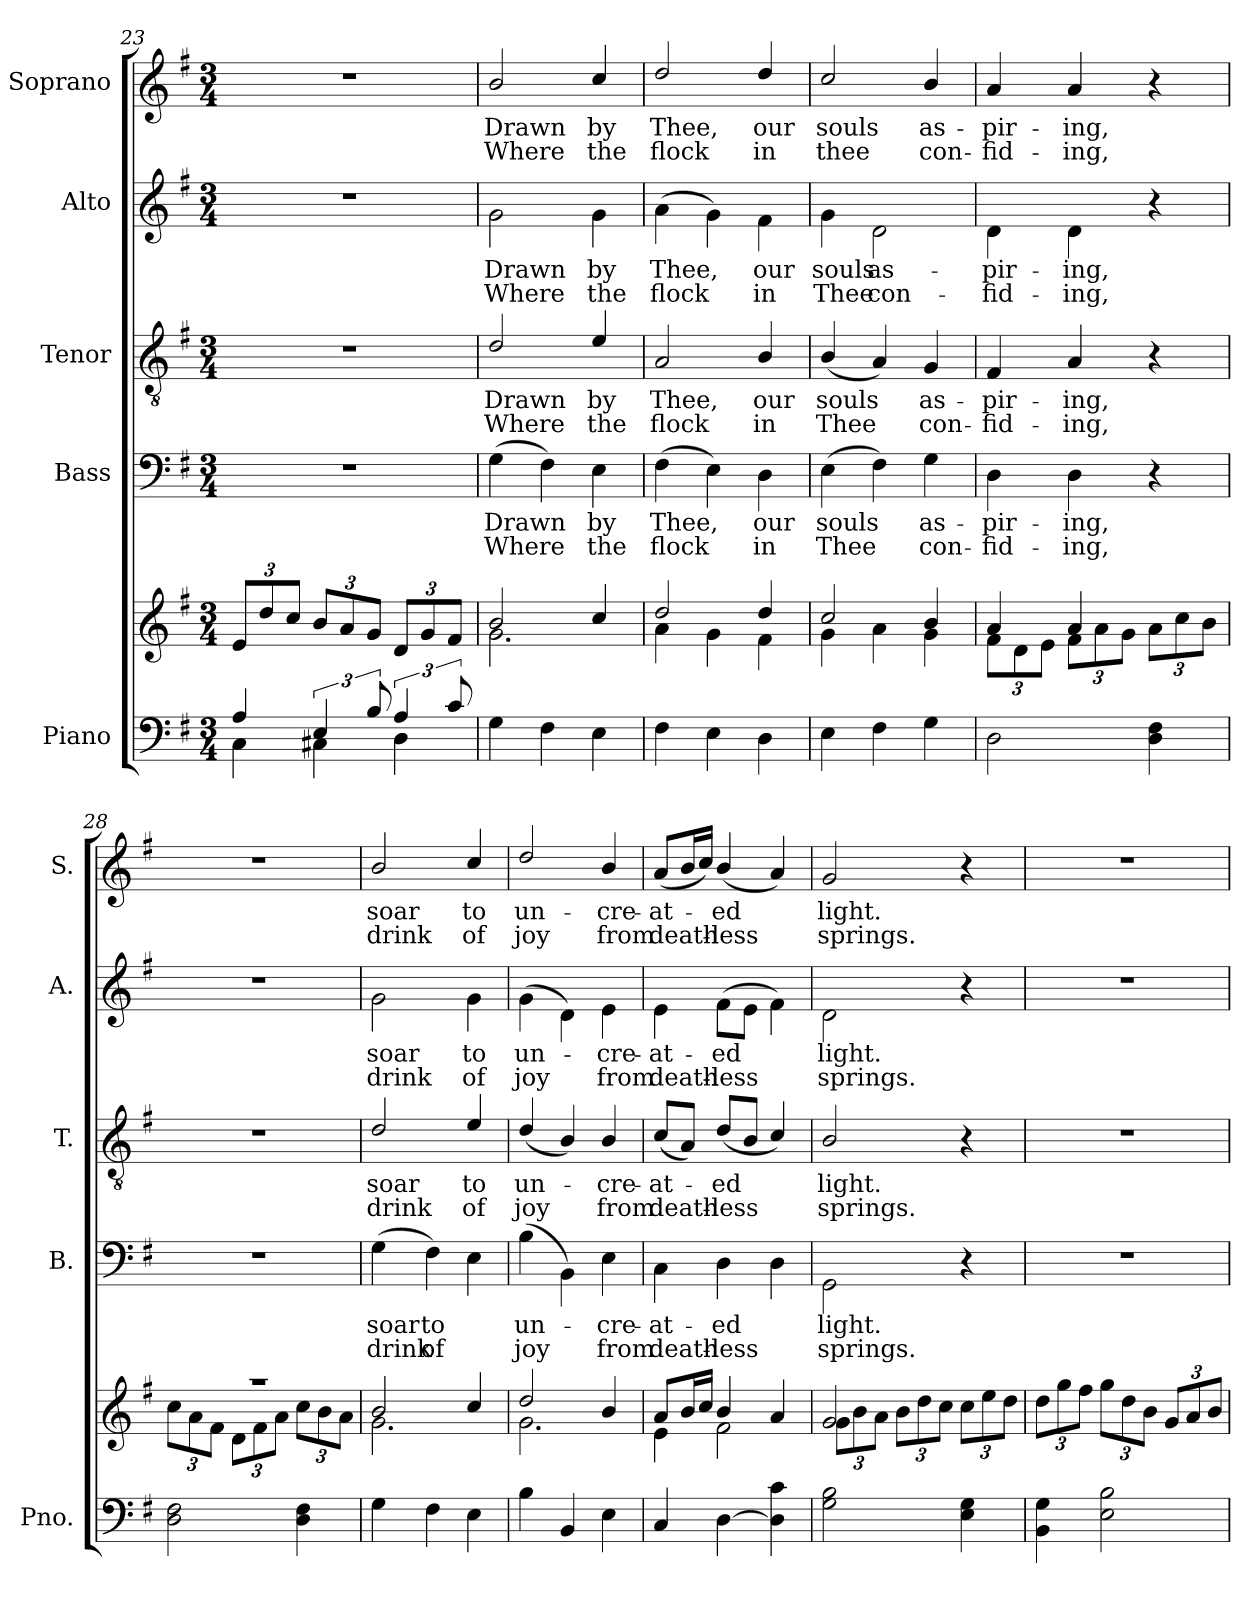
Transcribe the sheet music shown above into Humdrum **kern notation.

**kern	**kern	**kern	**text	**text	**kern	**text	**text	**kern	**text	**text	**kern	**text	**text
*part5	*part5	*part4	*part4	*part4	*part3	*part3	*part3	*part2	*part2	*part2	*part1	*part1	*part1
*staff6	*staff5	*staff4	*staff4	*staff4	*staff3	*staff3	*staff3	*staff2	*staff2	*staff2	*staff1	*staff1	*staff1
*I"Piano	*	*I"Bass	*	*	*I"Tenor	*	*	*I"Alto	*	*	*I"Soprano	*	*
*I'Pno.	*	*I'B.	*	*	*I'T.	*	*	*I'A.	*	*	*I'S.	*	*
!!LO:PB:g=z
*clefF4	*clefG2	*clefF4	*	*	*clefGv2	*	*	*clefG2	*	*	*clefG2	*	*
*k[f#]	*k[f#]	*k[f#]	*	*	*k[f#]	*	*	*k[f#]	*	*	*k[f#]	*	*
*G:	*G:	*G:	*	*	*G:	*	*	*G:	*	*	*G:	*	*
*M3/4	*M3/4	*M3/4	*	*	*M3/4	*	*	*M3/4	*	*	*M3/4	*	*
=23	=23	=23	=23	=23	=23	=23	=23	=23	=23	=23	=23	=23	=23
*^	*	*	*	*	*	*	*	*	*	*	*	*	*
*	*	*Xbrackettup	*	*	*	*	*	*	*	*	*	*	*	*
4A/	4C\	12e/L	2.r	.	.	2.r	.	.	2.r	.	.	2.r	.	.
.	.	12dd/	.	.	.	.	.	.	.	.	.	.	.	.
.	.	12cc/J	.	.	.	.	.	.	.	.	.	.	.	.
6E/	4C#X\	12b/L	.	.	.	.	.	.	.	.	.	.	.	.
.	.	12a/	.	.	.	.	.	.	.	.	.	.	.	.
12B/	.	12g/J	.	.	.	.	.	.	.	.	.	.	.	.
6A/	4D\	12d/L	.	.	.	.	.	.	.	.	.	.	.	.
.	.	12g/	.	.	.	.	.	.	.	.	.	.	.	.
12c/	.	12f#/J	.	.	.	.	.	.	.	.	.	.	.	.
*v	*v	*	*	*	*	*	*	*	*	*	*	*	*	*
=24	=24	=24	=24	=24	=24	=24	=24	=24	=24	=24	=24	=24	=24
*	*^	*	*	*	*	*	*	*	*	*	*	*	*
!	!	!	!	!LO:LY:b	!LO:LY:b	!	!LO:LY:b	!LO:LY:b	!	!LO:LY:b	!LO:LY:b	!	!LO:LY:b	!LO:LY:b
4G\	2b/	2.g\	(>4G\	Drawn	Where	2d/	Drawn	Where	2g\	Drawn	Where	2b/	Drawn	Where
4F#\	.	.	4F#\)	.	.	.	.	.	.	.	.	.	.	.
!	!	!	!	!LO:LY:b	!LO:LY:b	!	!LO:LY:b	!LO:LY:b	!	!LO:LY:b	!LO:LY:b	!	!LO:LY:b	!LO:LY:b
4E\	4cc/	.	4E\	by	the	4e/	by	the	4g\	by	the	4cc/	by	the
=25	=25	=25	=25	=25	=25	=25	=25	=25	=25	=25	=25	=25	=25	=25
!	!	!	!	!LO:LY:b	!LO:LY:b	!	!LO:LY:b	!LO:LY:b	!	!LO:LY:b	!LO:LY:b	!	!LO:LY:b	!LO:LY:b
4F#\	2dd/	4a\	(>4F#\	Thee,	flock	2A/	Thee,	flock	(>4a\	Thee,	flock	2dd/	Thee,	flock
4E\	.	4g\	4E\)	.	.	.	.	.	4g\)	.	.	.	.	.
!	!	!	!	!LO:LY:b	!LO:LY:b	!	!LO:LY:b	!LO:LY:b	!	!LO:LY:b	!LO:LY:b	!	!LO:LY:b	!LO:LY:b
4D\	4dd/	4f#\	4D\	our	in	4B/	our	in	4f#\	our	in	4dd/	our	in
=26	=26	=26	=26	=26	=26	=26	=26	=26	=26	=26	=26	=26	=26	=26
!	!	!	!	!LO:LY:b	!LO:LY:b	!	!LO:LY:b	!LO:LY:b	!	!LO:LY:b	!LO:LY:b	!	!LO:LY:b	!LO:LY:b
4E\	2cc/	4g\	(>4E\	souls	Thee	(<4B/	souls	Thee	4g\	souls	Thee	2cc/	souls	thee
!	!	!	!	!	!	!	!	!	!	!LO:LY:b	!LO:LY:b	!	!	!
4F#\	.	4a\	4F#\)	.	.	4A/)	.	.	2d\	as-	con-	.	.	.
!	!	!	!	!LO:LY:b	!LO:LY:b	!	!LO:LY:b	!LO:LY:b	!	!	!	!	!LO:LY:b	!LO:LY:b
4G\	4b/	4g\	4G\	as-	con-	4G/	as-	con-	.	.	.	4b/	as-	con-
=27	=27	=27	=27	=27	=27	=27	=27	=27	=27	=27	=27	=27	=27	=27
!	!	!	!	!LO:LY:b	!LO:LY:b	!	!LO:LY:b	!LO:LY:b	!	!LO:LY:b	!LO:LY:b	!	!LO:LY:b	!LO:LY:b
2D\	4a/	12f#\L	4D\	-pir-	-fid-	4F#/	-pir-	-fid-	4d\	-pir-	-fid-	4a/	-pir-	-fid-
.	.	12d\	.	.	.	.	.	.	.	.	.	.	.	.
.	.	12e\J	.	.	.	.	.	.	.	.	.	.	.	.
!	!	!	!	!LO:LY:b	!LO:LY:b	!	!LO:LY:b	!LO:LY:b	!	!LO:LY:b	!LO:LY:b	!	!LO:LY:b	!LO:LY:b
.	4a/	12f#\L	4D\	-ing,	-ing,	4A/	-ing,	-ing,	4d\	-ing,	-ing,	4a/	-ing,	-ing,
.	.	12a\	.	.	.	.	.	.	.	.	.	.	.	.
.	.	12g\J	.	.	.	.	.	.	.	.	.	.	.	.
4D\ 4F#\	4ryy	12a\L	4r	.	.	4r	.	.	4r	.	.	4r	.	.
.	.	12cc\	.	.	.	.	.	.	.	.	.	.	.	.
.	.	12b\J	.	.	.	.	.	.	.	.	.	.	.	.
!!LO:LB:g=z
=28	=28	=28	=28	=28	=28	=28	=28	=28	=28	=28	=28	=28	=28	=28
2D\ 2F#\	2.r	12cc\L	2.r	.	.	2.r	.	.	2.r	.	.	2.r	.	.
.	.	12a\	.	.	.	.	.	.	.	.	.	.	.	.
.	.	12f#\J	.	.	.	.	.	.	.	.	.	.	.	.
.	.	12d\L	.	.	.	.	.	.	.	.	.	.	.	.
.	.	12f#\	.	.	.	.	.	.	.	.	.	.	.	.
.	.	12a\J	.	.	.	.	.	.	.	.	.	.	.	.
4D\ 4F#\	.	12cc\L	.	.	.	.	.	.	.	.	.	.	.	.
.	.	12b\	.	.	.	.	.	.	.	.	.	.	.	.
.	.	12a\J	.	.	.	.	.	.	.	.	.	.	.	.
=29	=29	=29	=29	=29	=29	=29	=29	=29	=29	=29	=29	=29	=29	=29
!	!	!	!	!LO:LY:b	!LO:LY:b	!	!LO:LY:b	!LO:LY:b	!	!LO:LY:b	!LO:LY:b	!	!LO:LY:b	!LO:LY:b
4G\	2b/	2.g\	(>4G\	soar	drink	2d/	soar	drink	2g\	soar	drink	2b/	soar	drink
!	!	!	!	!LO:LY:b	!LO:LY:b	!	!	!	!	!	!	!	!	!
4F#\	.	.	4F#\)	to	of	.	.	.	.	.	.	.	.	.
!	!	!	!	!	!	!	!LO:LY:b	!LO:LY:b	!	!LO:LY:b	!LO:LY:b	!	!LO:LY:b	!LO:LY:b
4E\	4cc/	.	4E\	.	.	4e/	to	of	4g\	to	of	4cc/	to	of
=30	=30	=30	=30	=30	=30	=30	=30	=30	=30	=30	=30	=30	=30	=30
!	!	!	!	!LO:LY:b	!LO:LY:b	!	!LO:LY:b	!LO:LY:b	!	!LO:LY:b	!LO:LY:b	!	!LO:LY:b	!LO:LY:b
4B\	2dd/	2.g\	(>4B\	un-	joy	(<4d/	un-	joy	(>4g\	un-	joy	2dd/	un-	joy
4BB/	.	.	4BB\)	.	.	4B/)	.	.	4d\)	.	.	.	.	.
!	!	!	!	!LO:LY:b	!LO:LY:b	!	!LO:LY:b	!LO:LY:b	!	!LO:LY:b	!LO:LY:b	!	!LO:LY:b	!LO:LY:b
4E\	4b/	.	4E\	-cre-	from	4B/	-cre-	from	4e\	-cre-	from	4b/	-cre-	from
=31	=31	=31	=31	=31	=31	=31	=31	=31	=31	=31	=31	=31	=31	=31
!	!	!	!	!LO:LY:b	!LO:LY:b	!	!LO:LY:b	!LO:LY:b	!	!LO:LY:b	!LO:LY:b	!	!LO:LY:b	!LO:LY:b
4C/	8a/L	4e\	4C\	-at-	death-	(<8c/L	-at-	death-	4e\	-at-	death-	(<8a/L	-at-	death-
.	16b/L	.	.	.	.	8A/J)	.	.	.	.	.	16b/L	.	.
.	16cc/JJ	.	.	.	.	.	.	.	.	.	.	16cc/JJ)	.	.
!	!	!	!	!LO:LY:b	!LO:LY:b	!	!LO:LY:b	!LO:LY:b	!	!LO:LY:b	!LO:LY:b	!	!LO:LY:b	!LO:LY:b
[4D\	4b/	2f#\	4D\	-ed	-less	(<8d/L	-ed	-less	(>8f#\L	-ed	-less	(<4b/	-ed	-less
.	.	.	.	.	.	8B/J	.	.	8e\J	.	.	.	.	.
4D\] 4c\	4a/	.	4D\	.	.	4c/)	.	.	4f#\)	.	.	4a/)	.	.
=32	=32	=32	=32	=32	=32	=32	=32	=32	=32	=32	=32	=32	=32	=32
!	!	!	!	!LO:LY:b	!LO:LY:b	!	!LO:LY:b	!LO:LY:b	!	!LO:LY:b	!LO:LY:b	!	!LO:LY:b	!LO:LY:b
2G\ 2B\	2g/	12g\L	2GG\	light.	springs.	2B/	light.	springs.	2d\	light.	springs.	2g/	light.	springs.
.	.	12b\	.	.	.	.	.	.	.	.	.	.	.	.
.	.	12a\J	.	.	.	.	.	.	.	.	.	.	.	.
.	.	12b\L	.	.	.	.	.	.	.	.	.	.	.	.
.	.	12dd\	.	.	.	.	.	.	.	.	.	.	.	.
.	.	12cc\J	.	.	.	.	.	.	.	.	.	.	.	.
4E\ 4G\	4ryy	12cc\L	4r	.	.	4r	.	.	4r	.	.	4r	.	.
.	.	12ee\	.	.	.	.	.	.	.	.	.	.	.	.
.	.	12dd\J	.	.	.	.	.	.	.	.	.	.	.	.
*	*v	*v	*	*	*	*	*	*	*	*	*	*	*	*
=33	=33	=33	=33	=33	=33	=33	=33	=33	=33	=33	=33	=33	=33
4BB\ 4G\	12dd\L	2.r	.	.	2.r	.	.	2.r	.	.	2.r	.	.
.	12gg\	.	.	.	.	.	.	.	.	.	.	.	.
.	12ff#\J	.	.	.	.	.	.	.	.	.	.	.	.
2E\ 2B\	12gg\L	.	.	.	.	.	.	.	.	.	.	.	.
.	12dd\	.	.	.	.	.	.	.	.	.	.	.	.
.	12b\J	.	.	.	.	.	.	.	.	.	.	.	.
.	12g/L	.	.	.	.	.	.	.	.	.	.	.	.
.	12a/	.	.	.	.	.	.	.	.	.	.	.	.
.	12b/J	.	.	.	.	.	.	.	.	.	.	.	.
=	=	=	=	=	=	=	=	=	=	=	=	=	=
*-	*-	*-	*-	*-	*-	*-	*-	*-	*-	*-	*-	*-	*-
